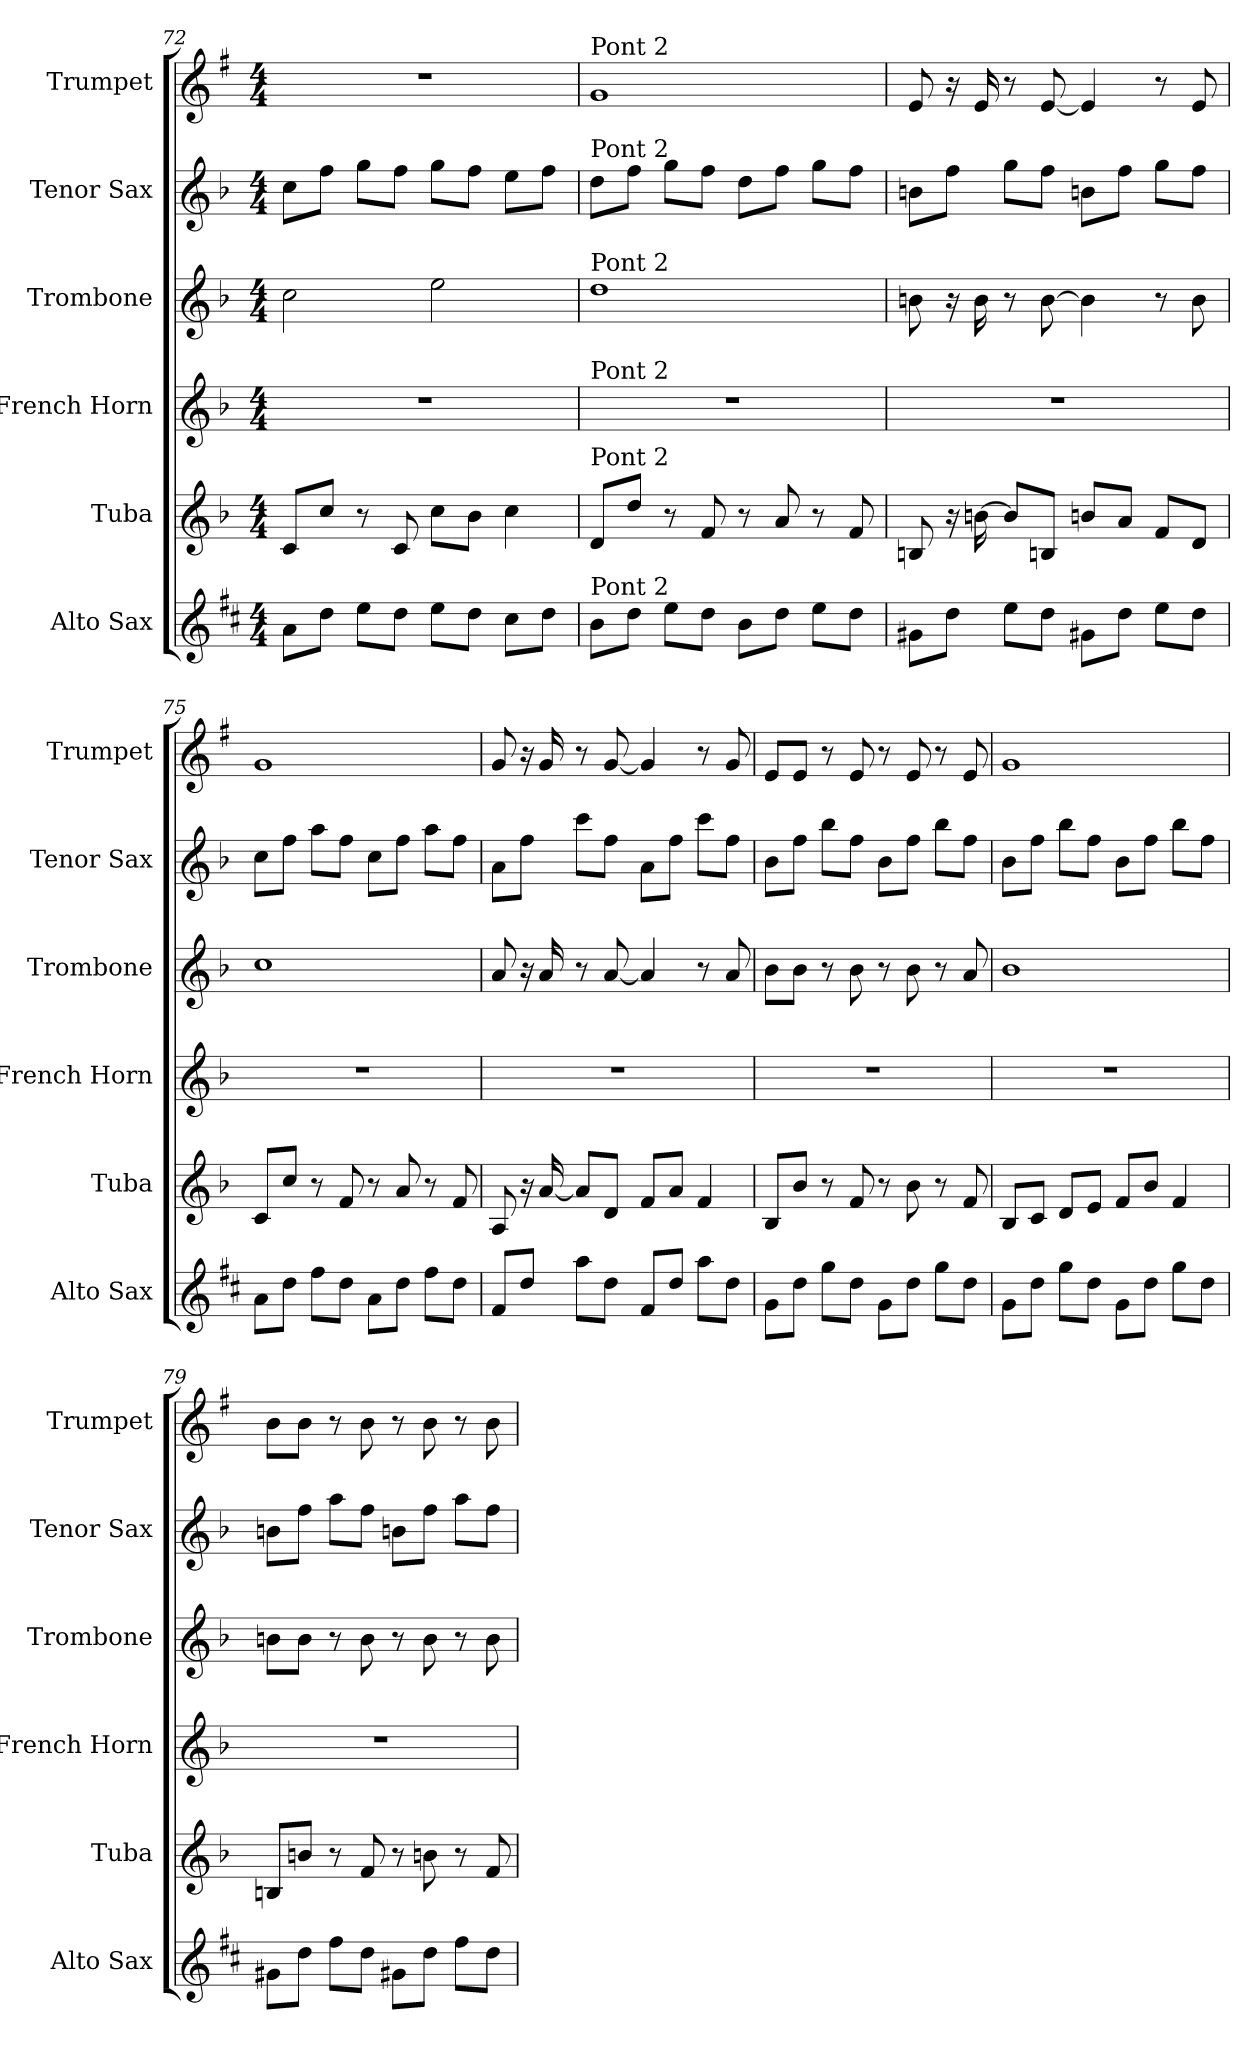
**kern	**kern	**kern	**kern	**kern	**kern
*part6	*part5	*part4	*part3	*part2	*part1
*staff6	*staff5	*staff4	*staff3	*staff2	*staff1
*I"Alto Sax	*I"Tuba	*I"French Horn	*I"Trombone	*I"Tenor Sax	*I"Trumpet
*I'Alto Sax	*I'Tuba	*I'French Horn	*I'Trombone	*I'Tenor Sax	*I'Trumpet
*clefG2	*clefG2	*clefG2	*clefG2	*clefG2	*clefG2
*ITrd5c9	*ITrd15c26	*ITrd8c14	*ITrd8c14	*ITrd8c14	*ITrd1c2
*k[b-]	*k[b-]	*k[b-]	*k[b-]	*k[b-]	*k[b-]
*M4/4	*M4/4	*M4/4	*M4/4	*M4/4	*M4/4
=72	=72	=72	=72	=72	=72
8cL	8CCL	1r	2c	8cL	1r
8fJ	8CJ	.	.	8fJ	.
8gL	8r	.	.	8gL	.
8fJ	8CC	.	.	8fJ	.
8gL	8CL	.	2e	8gL	.
8fJ	8BB-J	.	.	8fJ	.
8eL	4C	.	.	8eL	.
8fJ	.	.	.	8fJ	.
=73	=73	=73	=73	=73	=73
!	!	!	!	!	!LO:TX:a:t=Pont 2
!	!	!	!	!LO:TX:a:t=Pont 2	!
!	!	!	!LO:TX:a:t=Pont 2	!	!
!	!	!LO:TX:a:t=Pont 2	!	!	!
!	!LO:TX:a:t=Pont 2	!	!	!	!
!LO:TX:a:t=Pont 2	!	!	!	!	!
8dL	8DDL	1r	1d	8dL	1f
8fJ	8DJ	.	.	8fJ	.
8gL	8r	.	.	8gL	.
8fJ	8FF	.	.	8fJ	.
8dL	8r	.	.	8dL	.
8fJ	8AA	.	.	8fJ	.
8gL	8r	.	.	8gL	.
8fJ	8FF	.	.	8fJ	.
=74	=74	=74	=74	=74	=74
8BnL	8BBBn	1r	8Bn	8BnL	8d
8fJ	16r	.	16r	8fJ	16r
.	[16BBn	.	16B	.	16d
8gL	8BBL]	.	8r	8gL	8r
8fJ	8BBBnJ	.	[8B	8fJ	[8d
8BnL	8BBnL	.	4B]	8BnL	4d]
8fJ	8AAJ	.	.	8fJ	.
8gL	8FFL	.	8r	8gL	8r
8fJ	8DDJ	.	8B	8fJ	8d
=75	=75	=75	=75	=75	=75
8cL	8CCL	1r	1c	8cL	1f
8fJ	8CJ	.	.	8fJ	.
8aL	8r	.	.	8aL	.
8fJ	8FF	.	.	8fJ	.
8cL	8r	.	.	8cL	.
8fJ	8AA	.	.	8fJ	.
8aL	8r	.	.	8aL	.
8fJ	8FF	.	.	8fJ	.
=76	=76	=76	=76	=76	=76
8AL	8AAA	1r	8A	8AL	8f
8fJ	16r	.	16r	8fJ	16r
.	[16AA	.	16A	.	16f
8ccL	8AAL]	.	8r	8ccL	8r
8fJ	8DDJ	.	[8A	8fJ	[8f
8AL	8FFL	.	4A]	8AL	4f]
8fJ	8AAJ	.	.	8fJ	.
8ccL	4FF	.	8r	8ccL	8r
8fJ	.	.	8A	8fJ	8f
=77	=77	=77	=77	=77	=77
8B-L	8BBB-L	1r	8B-L	8B-L	8dL
8fJ	8BB-J	.	8B-J	8fJ	8dJ
8b-L	8r	.	8r	8b-L	8r
8fJ	8FF	.	8B-	8fJ	8d
8B-L	8r	.	8r	8B-L	8r
8fJ	8BB-	.	8B-	8fJ	8d
8b-L	8r	.	8r	8b-L	8r
8fJ	8FF	.	8A	8fJ	8d
=78	=78	=78	=78	=78	=78
8B-L	8BBB-L	1r	1B-	8B-L	1f
8fJ	8CCJ	.	.	8fJ	.
8b-L	8DDL	.	.	8b-L	.
8fJ	8EEJ	.	.	8fJ	.
8B-L	8FFL	.	.	8B-L	.
8fJ	8BB-J	.	.	8fJ	.
8b-L	4FF	.	.	8b-L	.
8fJ	.	.	.	8fJ	.
=79	=79	=79	=79	=79	=79
8BnL	8BBBnL	1r	8BnL	8BnL	8aL
8fJ	8BBnJ	.	8BJ	8fJ	8aJ
8aL	8r	.	8r	8aL	8r
8fJ	8FF	.	8B	8fJ	8a
8BnL	8r	.	8r	8BnL	8r
8fJ	8BBn	.	8B	8fJ	8a
8aL	8r	.	8r	8aL	8r
8fJ	8FF	.	8B	8fJ	8a
=	=	=	=	=	=
*-	*-	*-	*-	*-	*-
